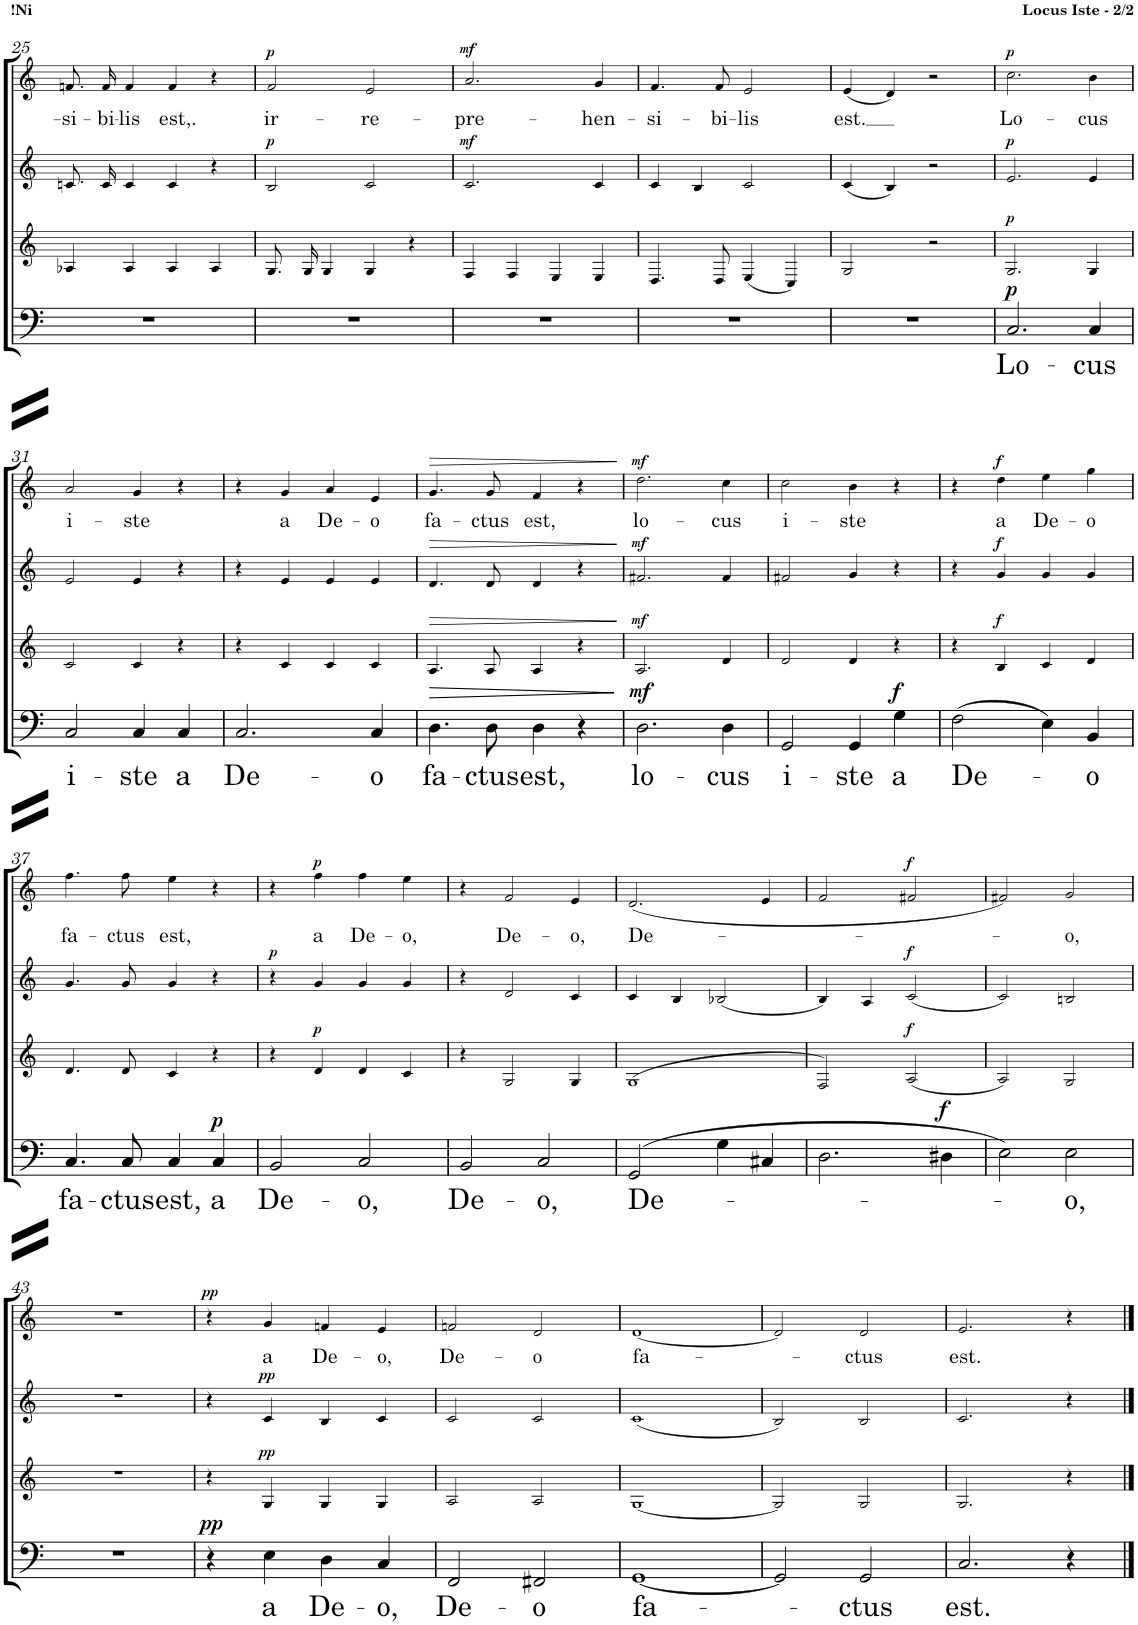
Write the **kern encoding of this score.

**kern	**text	**dynam	**kern	**text	**dynam	**kern	**text	**dynam	**kern	**text	**dynam
*part4	*part4	*part4	*part3	*part3	*part3	*part2	*part2	*part2	*part1	*part1	*part1
*staff4	*staff4	*staff4	*staff3	*staff3	*staff3	*staff2	*staff2	*staff2	*staff1	*staff1	*staff1
*I"Bass	*	*	*I"Tenor	*	*	*I"Alto	*	*	*I"Soprano	*	*
!!LO:PB:g=z
*clefF4	*	*	*clefG2	*	*	*clefG2	*	*	*clefG2	*	*
*k[]	*	*	*k[]	*	*	*k[]	*	*	*k[]	*	*
*M4/4	*	*	*M4/4	*	*	*M4/4	*	*	*M4/4	*	*
=25	=25	=25	=25	=25	=25	=25	=25	=25	=25	=25	=25
!	!	!	!	!LO:LY:b	!	!	!LO:LY:b	!	!	!LO:LY:b	!
1r	.	.	4A-X/	ir-	.	8.cn/L	-si-	.	8.fn/L	-si-	.
!	!	!	!	!	!	!	!LO:LY:b	!	!	!LO:LY:b	!
.	.	.	.	.	.	16c/Jk	-bi-	.	16f/Jk	-bi-	.
!	!	!	!	!LO:LY:b	!	!	!LO:LY:b	!	!	!LO:LY:b	!
.	.	.	4A-/	-re-	.	4c/	-lis	.	4f/	-lis	.
!	!	!	!	!LO:LY:b	!	!	!LO:LY:b	!	!	!LO:LY:b	!
.	.	.	4A-/	-pre-	.	4c/	est,	.	4f/	est,.	.
!	!	!	!	!LO:LY:b	!	!	!	!	!	!	!
.	.	.	4A-/	-hen-	.	4r	.	.	4r	.	.
=26	=26	=26	=26	=26	=26	=26	=26	=26	=26	=26	=26
!	!	!	!	!LO:LY:b	!	!	!LO:LY:b	!LO:DY:a	!	!LO:LY:b	!LO:DY:a
1r	.	.	8.G/L	-si-	.	2B/	ir-	p	2f/	ir-	p
!	!	!	!	!LO:LY:b	!	!	!	!	!	!	!
.	.	.	16G/Jk	-bi-	.	.	.	.	.	.	.
!	!	!	!	!LO:LY:b	!	!	!	!	!	!	!
.	.	.	4G/	-lis-	.	.	.	.	.	.	.
!	!	!	!	!LO:LY:b	!	!	!LO:LY:b	!	!	!LO:LY:b	!
.	.	.	4G/	-est,	.	2c/	-re-	.	2e/	-re-	.
.	.	.	4r	.	.	.	.	.	.	.	.
=27	=27	=27	=27	=27	=27	=27	=27	=27	=27	=27	=27
!	!	!	!	!LO:LY:b	!	!	!LO:LY:b	!LO:DY:a	!	!LO:LY:b	!LO:DY:a
1r	.	.	4F/	ir-	.	2.c/	-pre-	mf	2.a/	-pre-	mf
!	!	!	!	!LO:LY:b	!	!	!	!	!	!	!
.	.	.	4F/	-re-	.	.	.	.	.	.	.
!	!	!	!	!LO:LY:b	!	!	!	!	!	!	!
.	.	.	4E/	-pre-	.	.	.	.	.	.	.
!	!	!	!	!LO:LY:b	!	!	!LO:LY:b	!	!	!LO:LY:b	!
.	.	.	4E/	-hen-	.	4c/	-hen-	.	4g/	-hen-	.
=28	=28	=28	=28	=28	=28	=28	=28	=28	=28	=28	=28
!	!	!	!	!LO:LY:b	!	!	!LO:LY:b	!	!	!LO:LY:b	!
1r	.	.	4.D/	-si-	.	4c/	-si-	.	4.f/	-si-	.
!	!	!	!	!	!	!	!LO:LY:b	!	!	!	!
.	.	.	.	.	.	4B/	-bi-	.	.	.	.
!	!	!	!	!LO:LY:b	!	!	!	!	!	!LO:LY:b	!
.	.	.	8D/	-bi-	.	.	.	.	8f/	-bi-	.
!	!	!	!	!LO:LY:b	!	!	!LO:LY:b	!	!	!LO:LY:b	!
.	.	.	(4E/	-lis	.	2c/	-lis	.	2e/	-lis	.
.	.	.	4C/)	.	.	.	.	.	.	.	.
=29	=29	=29	=29	=29	=29	=29	=29	=29	=29	=29	=29
!	!	!	!	!LO:LY:b	!	!	!LO:LY:b	!	!	!LO:LY:b	!
1r	.	.	2G/	est.	.	(4c/	est.	.	(4e/	est.	.
.	.	.	.	.	.	4B/)	.	.	4d/)	.	.
.	.	.	2r	.	.	2r	.	.	2r	.	.
=30	=30	=30	=30	=30	=30	=30	=30	=30	=30	=30	=30
!	!LO:LY:b	!LO:DY:a	!	!LO:LY:b	!LO:DY:a	!	!LO:LY:b	!LO:DY:a	!	!LO:LY:b	!LO:DY:a
2.C/	Lo-	p	2.G/	Lo-	p	2.e/	Lo-	p	2.cc\	Lo-	p
!	!LO:LY:b	!	!	!LO:LY:b	!	!	!LO:LY:b	!	!	!LO:LY:b	!
4C/	-cus	.	4G/	-cus	.	4e/	-cus	.	4b\	-cus	.
!!LO:LB:g=z
=31	=31	=31	=31	=31	=31	=31	=31	=31	=31	=31	=31
!	!LO:LY:b	!	!	!LO:LY:b	!	!	!LO:LY:b	!	!	!LO:LY:b	!
2C/	i-	.	2c/	i-	.	2e/	i-	.	2a/	i-	.
!	!LO:LY:b	!	!	!LO:LY:b	!	!	!LO:LY:b	!	!	!LO:LY:b	!
4C/	-ste	.	4c/	-ste	.	4e/	-ste	.	4g/	-ste	.
!	!LO:LY:b	!	!	!	!	!	!	!	!	!	!
4C/	a	.	4r	.	.	4r	.	.	4r	.	.
=32	=32	=32	=32	=32	=32	=32	=32	=32	=32	=32	=32
!	!LO:LY:b	!	!	!	!	!	!	!	!	!	!
2.C/	De-	.	4r	.	.	4r	.	.	4r	.	.
!	!	!	!	!LO:LY:b	!	!	!LO:LY:b	!	!	!LO:LY:b	!
.	.	.	4c/	a	.	4e/	a	.	4g/	a	.
!	!	!	!	!LO:LY:b	!	!	!LO:LY:b	!	!	!LO:LY:b	!
.	.	.	4c/	De-	.	4e/	De-	.	4a/	De-	.
!	!LO:LY:b	!	!	!LO:LY:b	!	!	!LO:LY:b	!	!	!LO:LY:b	!
4C/	-o	.	4c/	-o	.	4e/	-o	.	4e/	-o	.
=33	=33	=33	=33	=33	=33	=33	=33	=33	=33	=33	=33
!	!LO:LY:b	!LO:HP:b	!	!LO:LY:b	!LO:HP:b	!	!LO:LY:b	!LO:HP:b	!	!LO:LY:b	!LO:HP:b
4.D\	fa-	>	4.A/	fa-	>	4.d/	fa-	>	4.g/	fa-	>
!	!LO:LY:b	!	!	!LO:LY:b	!	!	!LO:LY:b	!	!	!LO:LY:b	!
8D\	-ctus	.	8A/	-ctus	.	8d/	-ctus	.	8g/	-ctus	.
!	!LO:LY:b	!	!	!LO:LY:b	!	!	!LO:LY:b	!	!	!LO:LY:b	!
4D\	est,	.	4A/	est,	.	4d/	est,	.	4f/	est,	.
4r	.	.	4r	.	.	4r	.	.	4r	.	.
.	.	]	.	.	]	.	.	]	.	.	]
=34	=34	=34	=34	=34	=34	=34	=34	=34	=34	=34	=34
!	!LO:LY:b	!LO:DY:a	!	!LO:LY:b	!LO:DY:a	!	!LO:LY:b	!LO:DY:a	!	!LO:LY:b	!LO:DY:a
2.D\	lo-	mf	2.A/	lo-	mf	2.f#X/	lo-	mf	2.dd\	lo-	mf
!	!LO:LY:b	!	!	!LO:LY:b	!	!	!LO:LY:b	!	!	!LO:LY:b	!
4D\	-cus	.	4d/	-cus	.	4f#/	-cus	.	4cc\	-cus	.
=35	=35	=35	=35	=35	=35	=35	=35	=35	=35	=35	=35
!	!LO:LY:b	!	!	!LO:LY:b	!	!	!LO:LY:b	!	!	!LO:LY:b	!
2GG/	i-	.	2d/	i-	.	2f#X/	i-	.	2cc\	i-	.
!	!LO:LY:b	!	!	!LO:LY:b	!	!	!LO:LY:b	!	!	!LO:LY:b	!
4GG/	-ste	.	4d/	-ste	.	4g/	-ste	.	4b\	-ste	.
!	!LO:LY:b	!LO:DY:a	!	!	!	!	!	!	!	!	!
4G\	a	f	4r	.	.	4r	.	.	4r	.	.
=36	=36	=36	=36	=36	=36	=36	=36	=36	=36	=36	=36
!	!LO:LY:b	!	!	!	!	!	!	!	!	!	!
(2F\	De-	.	4r	.	.	4r	.	.	4r	.	.
!	!	!	!	!LO:LY:b	!LO:DY:a	!	!LO:LY:b	!LO:DY:a	!	!LO:LY:b	!LO:DY:a
.	.	.	4B/	a	f	4g/	a	f	4dd\	a	f
!	!	!	!	!LO:LY:b	!	!	!LO:LY:b	!	!	!LO:LY:b	!
4E\)	.	.	4c/	De-	.	4g/	De-	.	4ee\	De-	.
!	!LO:LY:b	!	!	!LO:LY:b	!	!	!LO:LY:b	!	!	!LO:LY:b	!
4BB/	-o	.	4d/	-o	.	4g/	-o	.	4gg\	-o	.
!!LO:LB:g=z
=37	=37	=37	=37	=37	=37	=37	=37	=37	=37	=37	=37
!	!LO:LY:b	!	!	!LO:LY:b	!	!	!LO:LY:b	!	!	!LO:LY:b	!
4.C/	fa-	.	4.d/	fa-	.	4.g/	fa-	.	4.ff\	fa-	.
!	!LO:LY:b	!	!	!LO:LY:b	!	!	!LO:LY:b	!	!	!LO:LY:b	!
8C/	-ctus	.	8d/	-ctus	.	8g/	-ctus	.	8ff\	-ctus	.
!	!LO:LY:b	!	!	!LO:LY:b	!	!	!LO:LY:b	!	!	!LO:LY:b	!
4C/	est,	.	4c/	est,	.	4g/	est,	.	4ee\	est,	.
!	!LO:LY:b	!LO:DY:a	!	!	!	!	!	!	!	!	!
4C/	a	p	4r	.	.	4r	.	.	4r	.	.
=38	=38	=38	=38	=38	=38	=38	=38	=38	=38	=38	=38
!	!LO:LY:b	!	!	!	!	!	!	!LO:DY:a	!	!	!
2BB/	De-	.	4r	.	.	4r	.	p	4r	.	.
!	!	!	!	!LO:LY:b	!LO:DY:a	!	!LO:LY:b	!	!	!LO:LY:b	!LO:DY:a
.	.	.	4d/	a	p	4g/	a	.	4ff\	a	p
!	!LO:LY:b	!	!	!LO:LY:b	!	!	!LO:LY:b	!	!	!LO:LY:b	!
2C/	-o,	.	4d/	De-	.	4g/	De-	.	4ff\	De-	.
!	!	!	!	!LO:LY:b	!	!	!LO:LY:b	!	!	!LO:LY:b	!
.	.	.	4c/	-o,	.	4g/	-o,	.	4ee\	-o,	.
=39	=39	=39	=39	=39	=39	=39	=39	=39	=39	=39	=39
!	!LO:LY:b	!	!	!	!	!	!	!	!	!	!
2BB/	De-	.	4r	.	.	4r	.	.	4r	.	.
!	!	!	!	!LO:LY:b	!	!	!LO:LY:b	!	!	!LO:LY:b	!
.	.	.	2G/	De-	.	2d/	De-	.	2f/	De-	.
!	!LO:LY:b	!	!	!	!	!	!	!	!	!	!
2C/	-o,	.	.	.	.	.	.	.	.	.	.
!	!	!	!	!LO:LY:b	!	!	!LO:LY:b	!	!	!LO:LY:b	!
.	.	.	4G/	-o,	.	4c/	-o	.	4e/	-o,	.
=40	=40	=40	=40	=40	=40	=40	=40	=40	=40	=40	=40
!	!LO:LY:b	!	!	!LO:LY:b	!	!	!LO:LY:b	!	!	!LO:LY:b	!
(2GG/	De-	.	(>1G	De-	.	4c/	De-	.	(2.d/	De-	.
.	.	.	.	.	.	4B/	.	.	.	.	.
4G\	.	.	.	.	.	(2B-X/	.	.	.	.	.
4C#X/	.	.	.	.	.	.	.	.	4e/	.	.
=41	=41	=41	=41	=41	=41	=41	=41	=41	=41	=41	=41
2.D\	.	.	2F/)	.	.	4B/)	.	.	2f/	.	.
.	.	.	.	.	.	4A/	.	.	.	.	.
!	!	!	!	!	!LO:DY:a	!	!	!LO:DY:a	!	!	!LO:DY:a
.	.	.	(2A/	.	f	(2c/	.	f	2f#X/	.	f
!	!	!LO:DY:a	!	!	!	!	!	!	!	!	!
4D#X\	.	f	.	.	.	.	.	.	.	.	.
=42	=42	=42	=42	=42	=42	=42	=42	=42	=42	=42	=42
2E\)	.	.	2A/)	.	.	2c/)	.	.	2f#X/)	.	.
!	!LO:LY:b	!	!	!LO:LY:b	!	!	!LO:LY:b	!	!	!LO:LY:b	!
2E\	-o,	.	2G/	-o,	.	2Bn/	-o,	.	2g/	-o,	.
!!LO:LB:g=z
=43	=43	=43	=43	=43	=43	=43	=43	=43	=43	=43	=43
1r	.	.	1r	.	.	1r	.	.	1r	.	.
=44	=44	=44	=44	=44	=44	=44	=44	=44	=44	=44	=44
!	!	!LO:DY:a	!	!	!	!	!	!	!	!	!LO:DY:a
4r	.	pp	4r	.	.	4r	.	.	4r	.	pp
!	!LO:LY:b	!	!	!LO:LY:b	!LO:DY:a	!	!LO:LY:b	!LO:DY:a	!	!LO:LY:b	!
4E\	a	.	4G/	a	pp	4c/	a	pp	4g/	a	.
!	!LO:LY:b	!	!	!LO:LY:b	!	!	!LO:LY:b	!	!	!LO:LY:b	!
4D\	De-	.	4G/	De-	.	4B/	De-	.	4fn/	De-	.
!	!LO:LY:b	!	!	!LO:LY:b	!	!	!LO:LY:b	!	!	!LO:LY:b	!
4C/	-o,	.	4G/	-o,	.	4c/	-o,	.	4e/	-o,	.
=45	=45	=45	=45	=45	=45	=45	=45	=45	=45	=45	=45
!	!LO:LY:b	!	!	!LO:LY:b	!	!	!LO:LY:b	!	!	!LO:LY:b	!
2FF/	De-	.	2A/	De-	.	2c/	De-	.	2fn/	De-	.
!	!LO:LY:b	!	!	!LO:LY:b	!	!	!LO:LY:b	!	!	!LO:LY:b	!
2FF#X/	-o	.	2A/	-o	.	2c/	-o	.	2d/	-o	.
=46	=46	=46	=46	=46	=46	=46	=46	=46	=46	=46	=46
!	!LO:LY:b	!	!	!LO:LY:b	!	!	!LO:LY:b	!	!	!LO:LY:b	!
[1GG	fa-	.	[1G	fa-	.	(1c	fa-	.	[1d	fa-	.
=47	=47	=47	=47	=47	=47	=47	=47	=47	=47	=47	=47
2GG/]	.	.	2G/]	.	.	2B/)	.	.	2d/]	.	.
!	!LO:LY:b	!	!	!LO:LY:b	!	!	!LO:LY:b	!	!	!LO:LY:b	!
2GG/	-ctus	.	2G/	-ctus	.	2B/	-ctus	.	2d/	-ctus	.
=48	=48	=48	=48	=48	=48	=48	=48	=48	=48	=48	=48
!	!LO:LY:b	!	!	!LO:LY:b	!	!	!LO:LY:b	!	!	!LO:LY:b	!
2.C/	est.	.	2.G/	est.	.	2.c/	est.	.	2.e/	est.	.
4r	.	.	4r	.	.	4r	.	.	4r	.	.
==	==	==	==	==	==	==	==	==	==	==	==
*-	*-	*-	*-	*-	*-	*-	*-	*-	*-	*-	*-
